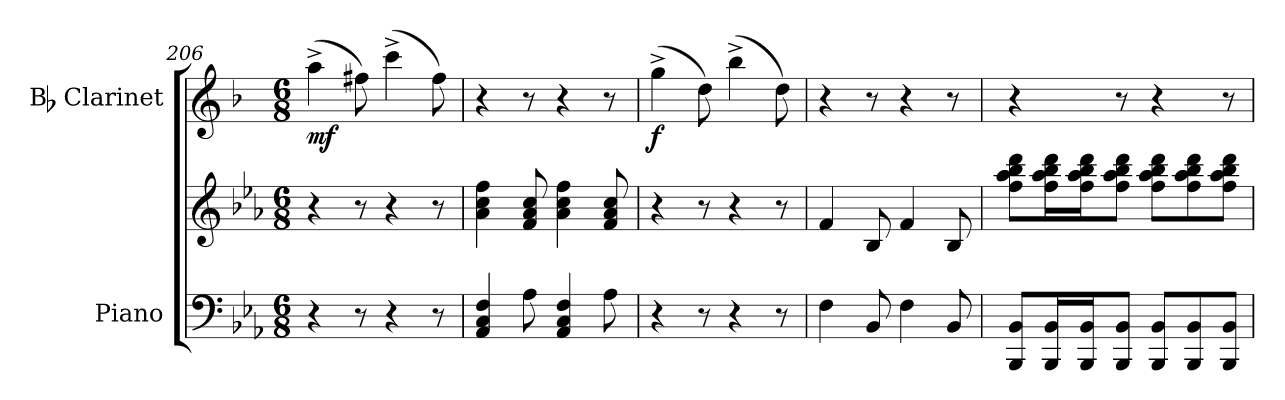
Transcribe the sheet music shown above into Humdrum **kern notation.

**kern	**kern	**kern	**dynam
*part2	*part2	*part1	*part1
*staff3	*staff2	*staff1	*staff1
*I"Piano	*	*I"Bb Clarinet	*
*I'Piano	*	*	*
*clefF4	*clefG2	*clefG2	*
*	*	*ITrd1c2	*
*k[b-e-a-]	*k[b-e-a-]	*k[b-e-a-]	*
*E-:	*E-:	*E-:	*
*M6/8	*M6/8	*M6/8	*
=206	=206	=206	=206
!	!	!	!LO:DY:b
4r	4r	(>4gg^>\	mf
8r	8r	8een\)	.
4r	4r	(>4bb-^>\	.
8r	8r	8ee\)	.
!!LO:LB:g=z
=207	=207	=207	=207
4AA-/ 4C/ 4F/	4a-\ 4cc\ 4ff\	4r	.
8A-\	8f/ 8a-/ 8cc/	8r	.
4AA-/ 4C/ 4F/	4a-\ 4cc\ 4ff\	4r	.
8A-\	8f/ 8a-/ 8cc/	8r	.
=208	=208	=208	=208
!	!	!	!LO:DY:b
4r	4r	(>4ff^>\	f
8r	8r	8cc\)	.
4r	4r	(>4aa-^>\	.
8r	8r	8cc\)	.
=209	=209	=209	=209
4F\	4f/	4r	.
8BB-/	8B-/	8r	.
4F\	4f/	4r	.
8BB-/	8B-/	8r	.
=210	=210	=210	=210
8BBB-/ 8BB-/L	8ff\ 8aa-\ 8bb-\ 8ddd\L	4r	.
16BBB-/ 16BB-/L	16ff\ 16aa-\ 16bb-\ 16ddd\L	.	.
16BBB-/ 16BB-/J	16ff\ 16aa-\ 16bb-\ 16ddd\J	.	.
8BBB-/ 8BB-/J	8ff\ 8aa-\ 8bb-\ 8ddd\J	8r	.
8BBB-/ 8BB-/L	8ff\ 8aa-\ 8bb-\ 8ddd\L	4r	.
8BBB-/ 8BB-/	8ff\ 8aa-\ 8bb-\ 8ddd\	.	.
8BBB-/ 8BB-/J	8ff\ 8aa-\ 8bb-\ 8ddd\J	8r	.
=	=	=	=
*-	*-	*-	*-
